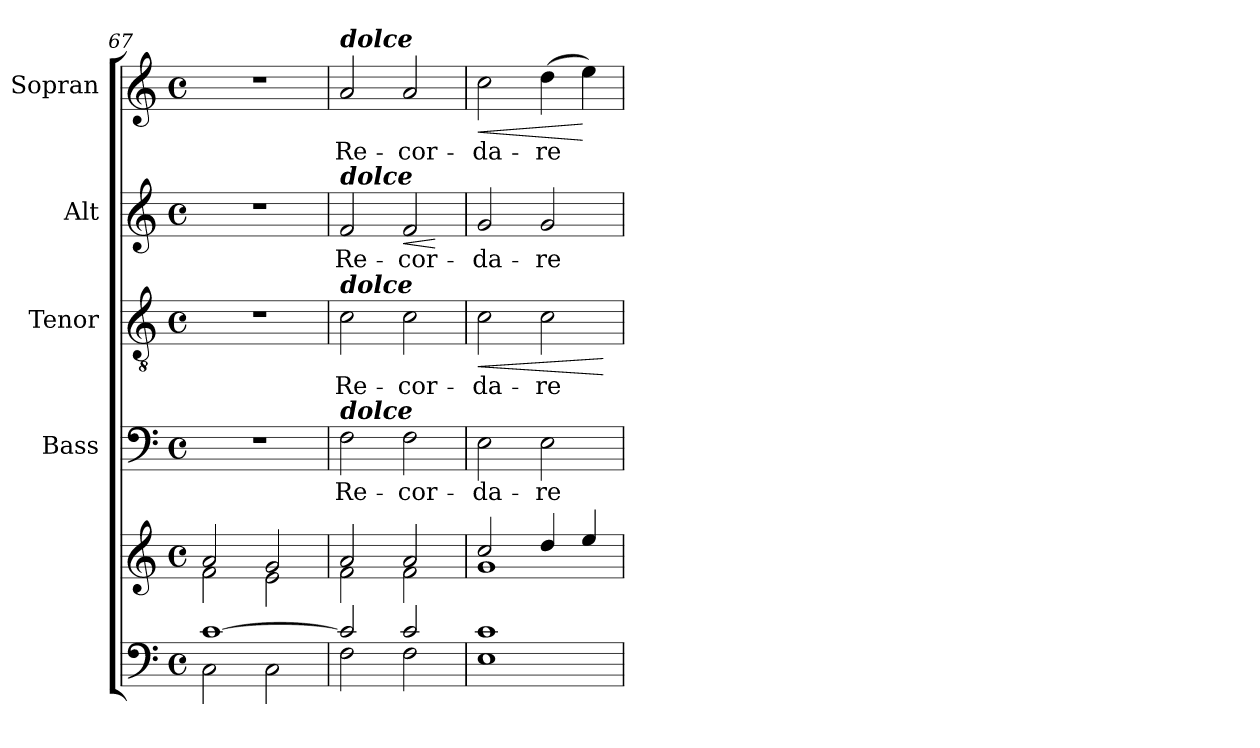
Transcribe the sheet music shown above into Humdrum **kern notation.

**kern	**kern	**kern	**text	**kern	**text	**dynam	**kern	**text	**dynam	**kern	**text	**dynam
*part5	*part5	*part4	*part4	*part3	*part3	*part3	*part2	*part2	*part2	*part1	*part1	*part1
*staff6	*staff5	*staff4	*staff4	*staff3	*staff3	*staff3	*staff2	*staff2	*staff2	*staff1	*staff1	*staff1
*	*	*I"Bass	*	*I"Tenor	*	*	*I"Alt	*	*	*I"Sopran	*	*
*	*	*I'B.	*	*I'T.	*	*	*I'A.	*	*	*I'S.	*	*
*clefF4	*clefG2	*clefF4	*	*clefGv2	*	*	*clefG2	*	*	*clefG2	*	*
*k[]	*k[]	*k[]	*	*k[]	*	*	*k[]	*	*	*k[]	*	*
*C:	*C:	*C:	*	*C:	*	*	*C:	*	*	*C:	*	*
*M4/4	*M4/4	*M4/4	*	*M4/4	*	*	*M4/4	*	*	*M4/4	*	*
*met(c)	*met(c)	*met(c)	*	*met(c)	*	*	*met(c)	*	*	*met(c)	*	*
=67	=67	=67	=67	=67	=67	=67	=67	=67	=67	=67	=67	=67
*^	*^	*	*	*	*	*	*	*	*	*	*	*
[>1c	2C\	2a/	2f\	1r	.	1r	.	.	1r	.	.	1r	.	.
.	2C\	2g/	2e\	.	.	.	.	.	.	.	.	.	.	.
=68	=68	=68	=68	=68	=68	=68	=68	=68	=68	=68	=68	=68	=68	=68
!	!	!	!	!	!	!	!	!	!	!	!	!LO:TX:a:Bi:t=dolce	!	!
!	!	!	!	!	!	!	!	!	!LO:TX:a:Bi:t=dolce	!	!	!	!	!
!	!	!	!	!	!	!LO:TX:a:Bi:t=dolce	!	!	!	!	!	!	!	!
!	!	!	!	!LO:TX:a:Bi:t=dolce	!	!	!	!	!	!	!	!	!	!
!	!	!	!	!	!LO:LY:b	!	!LO:LY:b	!	!	!LO:LY:b	!	!	!LO:LY:b	!
2c/]	2F\	2a/	2f\	2F\	Re-	2c\	Re-	.	2f/	Re-	.	2a/	Re-	.
!	!	!	!	!	!LO:LY:b	!	!LO:LY:b	!	!	!LO:LY:b	!LO:HP:b	!	!LO:LY:b	!
2c/	2F\	2a/	2f\	2F\	-cor-	2c\	-cor-	.	2f/	-cor-	<	2a/	-cor-	.
*v	*v	*	*	*	*	*	*	*	*	*	*	*	*	*
*	*v	*v	*	*	*	*	*	*	*	*	*	*	*
.	.	.	.	.	.	.	.	.	[	.	.	.
=69	=69	=69	=69	=69	=69	=69	=69	=69	=69	=69	=69	=69
*^	*^	*	*	*	*	*	*	*	*	*	*	*
!	!	!	!	!	!LO:LY:b	!	!LO:LY:b	!LO:HP:b	!	!LO:LY:b	!	!	!LO:LY:b	!LO:HP:b
1c	1E	2cc/	1g	2E\	-da-	2c\	-da-	<	2g/	-da-	.	2cc\	-da-	<
!	!	!	!	!	!LO:LY:b	!	!LO:LY:b	!	!	!LO:LY:b	!	!	!LO:LY:b	!
.	.	4dd/	.	2E\	-re	2c\	-re	.	2g/	-re	.	(>4dd\	-re	.
.	.	4ee/	.	.	.	.	.	.	.	.	.	4ee\)	.	[
*v	*v	*	*	*	*	*	*	*	*	*	*	*	*	*
*	*v	*v	*	*	*	*	*	*	*	*	*	*	*
.	.	.	.	.	.	[	.	.	.	.	.	.
=	=	=	=	=	=	=	=	=	=	=	=	=
*-	*-	*-	*-	*-	*-	*-	*-	*-	*-	*-	*-	*-
